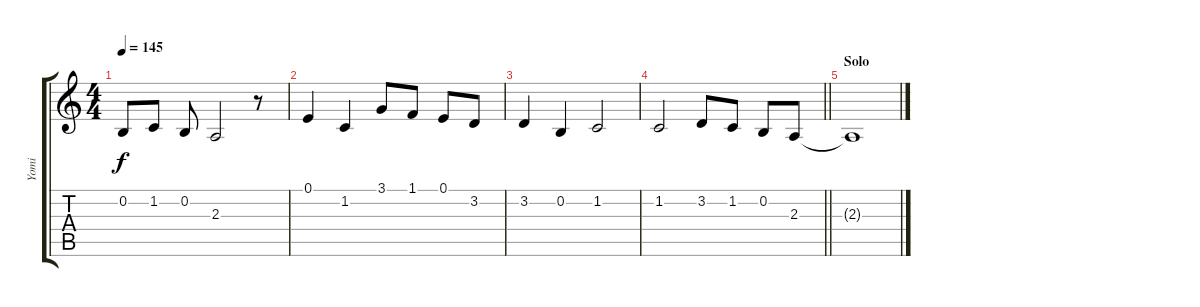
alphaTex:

\track ("Yomi" "Yomi") {instrument tenorsax}
\staff {score tabs}
\tuning (E4 B3 G3 D3 A2 E2) {hide}
\ts (4 4)
\tempo 145
\clef g2
\ks c
0.2.8{dy f} 1.2.8 0.2.8 2.3.2 r.8 |
0.1.4 1.2.4 3.1.8 1.1.8 0.1.8 3.2.8 |
3.2.4 0.2.4 1.2.2 |
\barLineRight lightlight
1.2.2 3.2.8 1.2.8 0.2.8 2.3.8 |
\section ("" "Solo")
2.3{t}.1
